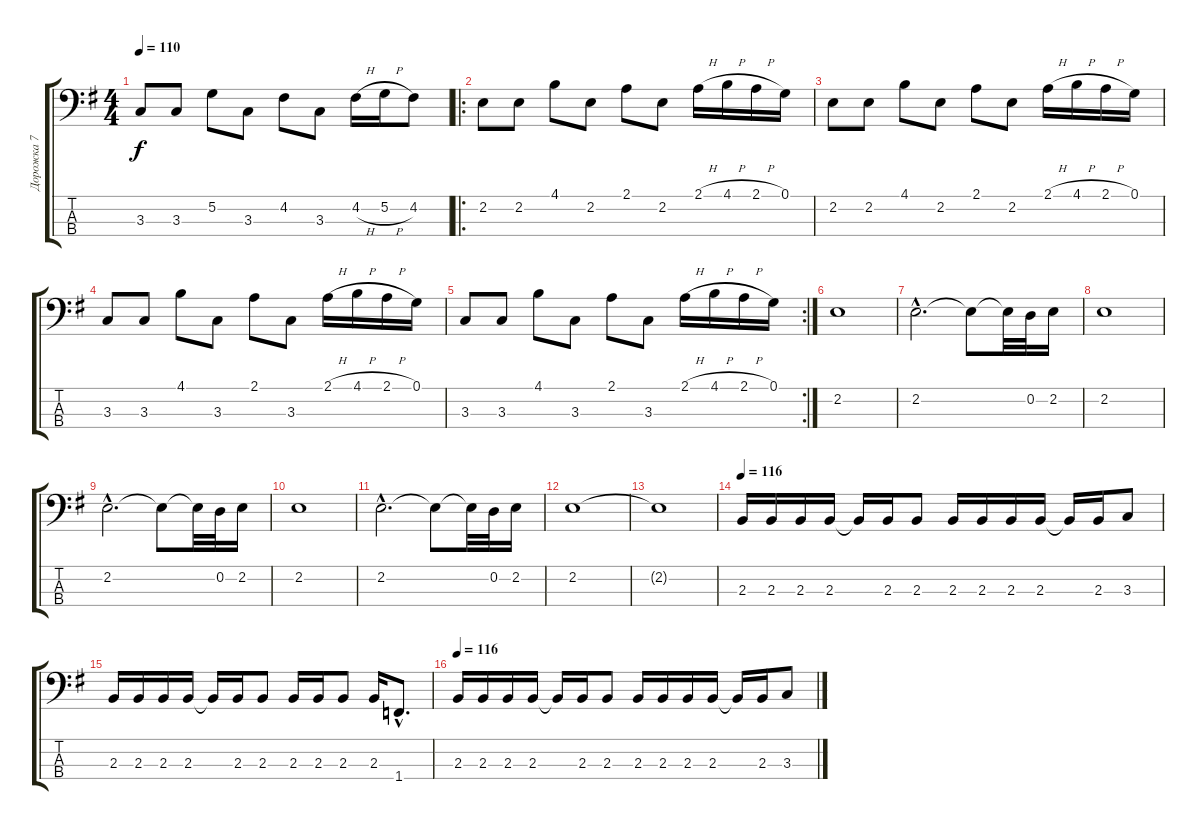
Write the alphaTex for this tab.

\track ("Дорожка 7" "Дорожка 7") {instrument electricbasspick}
\staff {score tabs}
\tuning (G2 D2 A1 E1) {hide}
\ts (4 4)
\tempo 110
\clef f4
\ks eminor
3.3.8{dy f} 3.3.8 5.2.8 3.3.8 4.2.8 3.3.8 4.2{h}.16 5.2{h}.16 4.2.8 |
\ro
2.2.8 2.2.8 4.1.8 2.2.8 2.1.8 2.2.8 2.1{h}.16 4.1{h}.16 2.1{h}.16 0.1.16 |
2.2.8 2.2.8 4.1.8 2.2.8 2.1.8 2.2.8 2.1{h}.16 4.1{h}.16 2.1{h}.16 0.1.16 |
3.3.8 3.3.8 4.1.8 3.3.8 2.1.8 3.3.8 2.1{h}.16 4.1{h}.16 2.1{h}.16 0.1.16 |
\rc 2
3.3.8 3.3.8 4.1.8 3.3.8 2.1.8 3.3.8 2.1{h}.16 4.1{h}.16 2.1{h}.16 0.1.16 |
2.2.1 |
2.2{hac}.2{d} 2.2{t}.8 2.2{t}.32 0.2.32 2.2.16 |
2.2.1 |
2.2{hac}.2{d} 2.2{t}.8 2.2{t}.32 0.2.32 2.2.16 |
2.2.1 |
2.2{hac}.2{d} 2.2{t}.8 2.2{t}.32 0.2.32 2.2.16 |
2.2.1 |
2.2{t}.1 |
\tempo 116
2.3.16 2.3.16 2.3.16 2.3.16 2.3{t}.16 2.3.16 2.3.8 2.3.16 2.3.16 2.3.16 2.3.16 2.3{t}.16 2.3.16 3.3.8 |
2.3.16 2.3.16 2.3.16 2.3.16 2.3{t}.16 2.3.16 2.3.8 2.3.16 2.3.16 2.3.8 2.3.16 1.4{hac}.8{d} |
\tempo 116
2.3.16 2.3.16 2.3.16 2.3.16 2.3{t}.16 2.3.16 2.3.8 2.3.16 2.3.16 2.3.16 2.3.16 2.3{t}.16 2.3.16 3.3.8
